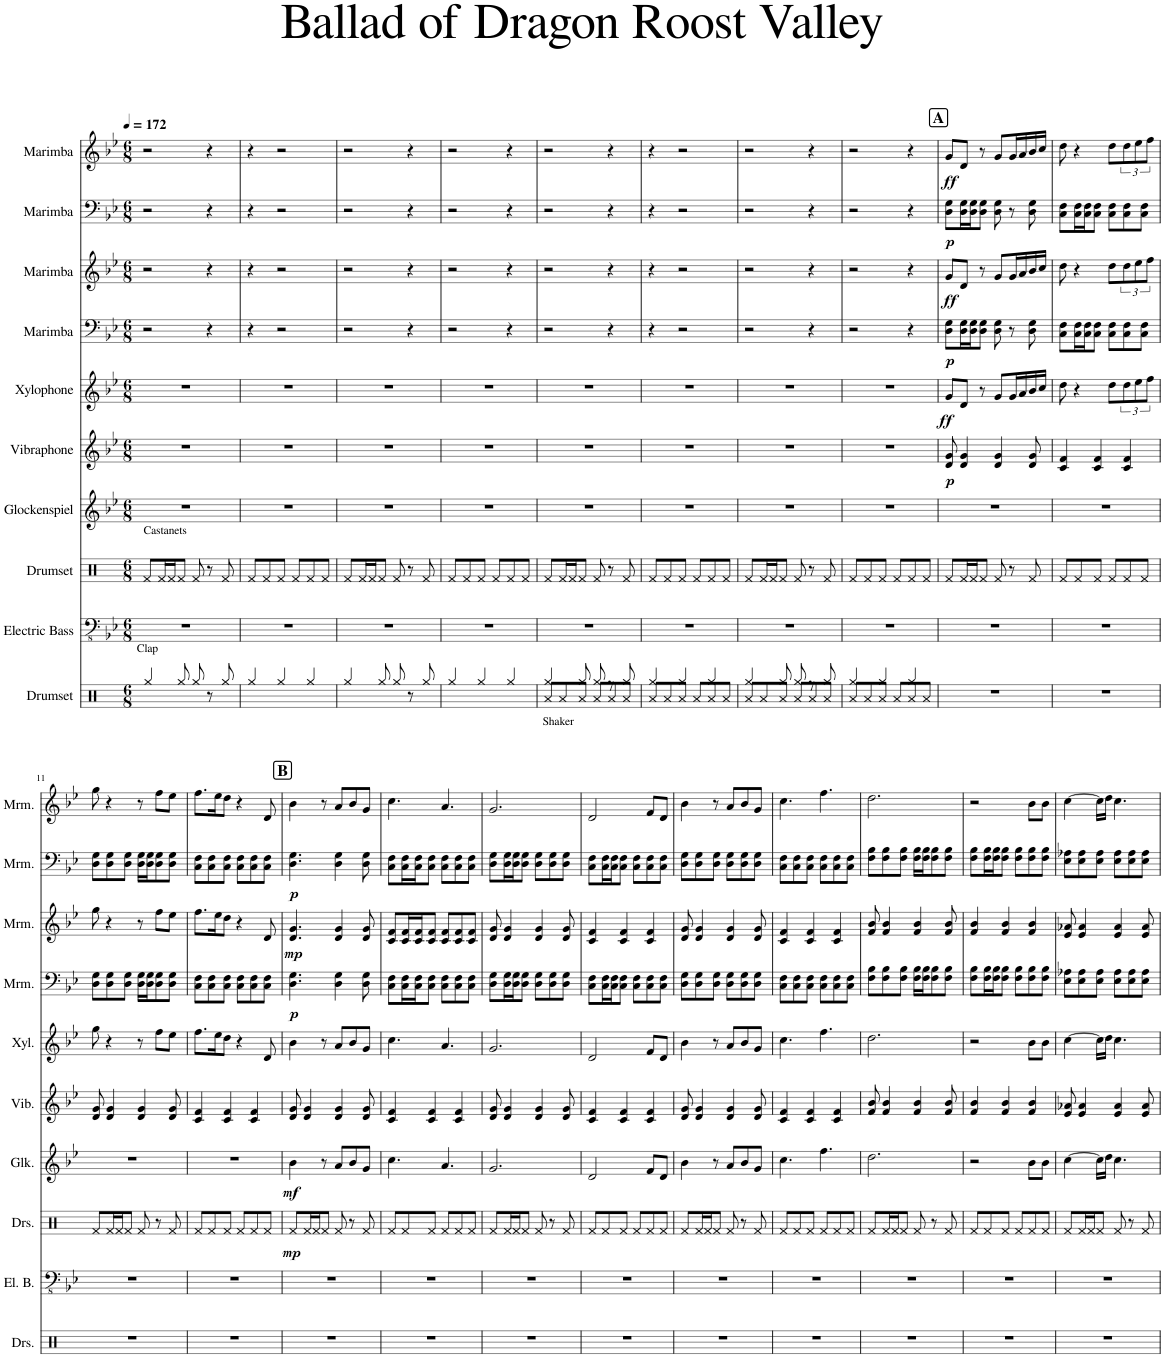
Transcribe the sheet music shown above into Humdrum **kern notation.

**kern	**kern	**kern	**dynam	**kern	**dynam	**kern	**dynam	**kern	**dynam	**kern	**dynam	**kern	**dynam	**kern	**dynam	**kern	**dynam
*part10	*part9	*part8	*part8	*part7	*part7	*part6	*part6	*part5	*part5	*part4	*part4	*part3	*part3	*part2	*part2	*part1	*part1
*staff10	*staff9	*staff8	*staff8	*staff7	*staff7	*staff6	*staff6	*staff5	*staff5	*staff4	*staff4	*staff3	*staff3	*staff2	*staff2	*staff1	*staff1
*I"Drumset	*I"Electric Bass	*I"Drumset	*	*I"Glockenspiel	*	*I"Vibraphone	*	*I"Xylophone	*	*I"Marimba	*	*I"Marimba	*	*I"Marimba	*	*I"Marimba	*
*I'Drs.	*I'El. B.	*I'Drs.	*	*I'Glk.	*	*I'Vib.	*	*I'Xyl.	*	*I'Mrm.	*	*I'Mrm.	*	*I'Mrm.	*	*I'Mrm.	*
*clefX	*clefFv4	*clefX	*	*clefG2	*	*clefG2	*	*clefG2	*	*clefF4	*	*clefG2	*	*clefF4	*	*clefG2	*
*	*	*	*	*Trd-14c-24	*	*	*	*Trd-7c-12	*	*	*	*	*	*	*	*	*
*k[]	*k[b-e-]	*k[]	*	*k[b-e-]	*	*k[b-e-]	*	*k[b-e-]	*	*k[b-e-]	*	*k[b-e-]	*	*k[b-e-]	*	*k[b-e-]	*
*M6/8	*M6/8	*M6/8	*	*M6/8	*	*M6/8	*	*M6/8	*	*M6/8	*	*M6/8	*	*M6/8	*	*M6/8	*
*MM172	*MM172	*MM172	*	*MM172	*	*MM172	*	*MM172	*	*MM172	*	*MM172	*	*MM172	*	*MM172	*
=1	=1	=1	=1	=1	=1	=1	=1	=1	=1	=1	=1	=1	=1	=1	=1	=1	=1
!	!	!LO:TX:a:t=Castanets	!	!	!	!	!	!	!	!	!	!	!	!	!	!	!
!LO:TX:a:t=Clap	!	!	!	!	!	!	!	!	!	!	!	!	!	!	!	!	!
4Rgg/	2.r	8Rf/L	.	2.r	.	2.r	.	2.r	.	2r	.	2r	.	2r	.	2r	.
.	.	16Rf/L	.	.	.	.	.	.	.	.	.	.	.	.	.	.	.
.	.	16Rf/J	.	.	.	.	.	.	.	.	.	.	.	.	.	.	.
8Rgg/	.	8Rf/J	.	.	.	.	.	.	.	.	.	.	.	.	.	.	.
8Rgg/	.	8Rf/	.	.	.	.	.	.	.	.	.	.	.	.	.	.	.
8r	.	8r	.	.	.	.	.	.	.	4r	.	4r	.	4r	.	4r	.
8Rgg/	.	8Rf/	.	.	.	.	.	.	.	.	.	.	.	.	.	.	.
=2	=2	=2	=2	=2	=2	=2	=2	=2	=2	=2	=2	=2	=2	=2	=2	=2	=2
4Rgg/	2.r	8Rf/L	.	2.r	.	2.r	.	2.r	.	4r	.	4r	.	4r	.	4r	.
.	.	8Rf/	.	.	.	.	.	.	.	.	.	.	.	.	.	.	.
4Rgg/	.	8Rf/J	.	.	.	.	.	.	.	2r	.	2r	.	2r	.	2r	.
.	.	8Rf/L	.	.	.	.	.	.	.	.	.	.	.	.	.	.	.
4Rgg/	.	8Rf/	.	.	.	.	.	.	.	.	.	.	.	.	.	.	.
.	.	8Rf/J	.	.	.	.	.	.	.	.	.	.	.	.	.	.	.
=3	=3	=3	=3	=3	=3	=3	=3	=3	=3	=3	=3	=3	=3	=3	=3	=3	=3
4Rgg/	2.r	8Rf/L	.	2.r	.	2.r	.	2.r	.	2r	.	2r	.	2r	.	2r	.
.	.	16Rf/L	.	.	.	.	.	.	.	.	.	.	.	.	.	.	.
.	.	16Rf/J	.	.	.	.	.	.	.	.	.	.	.	.	.	.	.
8Rgg/	.	8Rf/J	.	.	.	.	.	.	.	.	.	.	.	.	.	.	.
8Rgg/	.	8Rf/	.	.	.	.	.	.	.	.	.	.	.	.	.	.	.
8r	.	8r	.	.	.	.	.	.	.	4r	.	4r	.	4r	.	4r	.
8Rgg/	.	8Rf/	.	.	.	.	.	.	.	.	.	.	.	.	.	.	.
=4	=4	=4	=4	=4	=4	=4	=4	=4	=4	=4	=4	=4	=4	=4	=4	=4	=4
4Rgg/	2.r	8Rf/L	.	2.r	.	2.r	.	2.r	.	2r	.	2r	.	2r	.	2r	.
.	.	8Rf/	.	.	.	.	.	.	.	.	.	.	.	.	.	.	.
4Rgg/	.	8Rf/J	.	.	.	.	.	.	.	.	.	.	.	.	.	.	.
.	.	8Rf/L	.	.	.	.	.	.	.	.	.	.	.	.	.	.	.
4Rgg/	.	8Rf/	.	.	.	.	.	.	.	4r	.	4r	.	4r	.	4r	.
.	.	8Rf/J	.	.	.	.	.	.	.	.	.	.	.	.	.	.	.
=5	=5	=5	=5	=5	=5	=5	=5	=5	=5	=5	=5	=5	=5	=5	=5	=5	=5
*^	*	*	*	*	*	*	*	*	*	*	*	*	*	*	*	*	*
!LO:TX:b:t=Shaker	!	!	!	!	!	!	!	!	!	!	!	!	!	!	!	!	!	!
4Rgg/	8Ra/L	2.r	8Rf/L	.	2.r	.	2.r	.	2.r	.	2r	.	2r	.	2r	.	2r	.
.	8Ra/	.	16Rf/L	.	.	.	.	.	.	.	.	.	.	.	.	.	.	.
.	.	.	16Rf/J	.	.	.	.	.	.	.	.	.	.	.	.	.	.	.
8Rgg/	8Ra/J	.	8Rf/J	.	.	.	.	.	.	.	.	.	.	.	.	.	.	.
8Rgg/	8Ra/L	.	8Rf/	.	.	.	.	.	.	.	.	.	.	.	.	.	.	.
8r	8Ra/	.	8r	.	.	.	.	.	.	.	4r	.	4r	.	4r	.	4r	.
8Rgg/	8Ra/J	.	8Rf/	.	.	.	.	.	.	.	.	.	.	.	.	.	.	.
=6	=6	=6	=6	=6	=6	=6	=6	=6	=6	=6	=6	=6	=6	=6	=6	=6	=6	=6
4Rgg/	8Ra/L	2.r	8Rf/L	.	2.r	.	2.r	.	2.r	.	4r	.	4r	.	4r	.	4r	.
.	8Ra/	.	8Rf/	.	.	.	.	.	.	.	.	.	.	.	.	.	.	.
4Rgg/	8Ra/J	.	8Rf/J	.	.	.	.	.	.	.	2r	.	2r	.	2r	.	2r	.
.	8Ra/L	.	8Rf/L	.	.	.	.	.	.	.	.	.	.	.	.	.	.	.
4Rgg/	8Ra/	.	8Rf/	.	.	.	.	.	.	.	.	.	.	.	.	.	.	.
.	8Ra/J	.	8Rf/J	.	.	.	.	.	.	.	.	.	.	.	.	.	.	.
=7	=7	=7	=7	=7	=7	=7	=7	=7	=7	=7	=7	=7	=7	=7	=7	=7	=7	=7
4Rgg/	8Ra/L	2.r	8Rf/L	.	2.r	.	2.r	.	2.r	.	2r	.	2r	.	2r	.	2r	.
.	8Ra/	.	16Rf/L	.	.	.	.	.	.	.	.	.	.	.	.	.	.	.
.	.	.	16Rf/J	.	.	.	.	.	.	.	.	.	.	.	.	.	.	.
8Rgg/	8Ra/J	.	8Rf/J	.	.	.	.	.	.	.	.	.	.	.	.	.	.	.
8Rgg/	8Ra/L	.	8Rf/	.	.	.	.	.	.	.	.	.	.	.	.	.	.	.
8r	8Ra/	.	8r	.	.	.	.	.	.	.	4r	.	4r	.	4r	.	4r	.
8Rgg/	8Ra/J	.	8Rf/	.	.	.	.	.	.	.	.	.	.	.	.	.	.	.
=8	=8	=8	=8	=8	=8	=8	=8	=8	=8	=8	=8	=8	=8	=8	=8	=8	=8	=8
4Rgg/	8Ra/L	2.r	8Rf/L	.	2.r	.	2.r	.	2.r	.	2r	.	2r	.	2r	.	2r	.
.	8Ra/	.	8Rf/	.	.	.	.	.	.	.	.	.	.	.	.	.	.	.
4Rgg/	8Ra/J	.	8Rf/J	.	.	.	.	.	.	.	.	.	.	.	.	.	.	.
.	8Ra/L	.	8Rf/L	.	.	.	.	.	.	.	.	.	.	.	.	.	.	.
4Rgg/	8Ra/	.	8Rf/	.	.	.	.	.	.	.	4r	.	4r	.	4r	.	4r	.
.	8Ra/J	.	8Rf/J	.	.	.	.	.	.	.	.	.	.	.	.	.	.	.
!!LO:REH:place=s1:a:B:cj:fs=14:t=A
=9	=9	=9	=9	=9	=9	=9	=9	=9	=9	=9	=9	=9	=9	=9	=9	=9	=9	=9
!	!	!	!	!	!	!	!	!LO:DY:b	!	!LO:DY:b	!	!LO:DY:b	!	!LO:DY:b	!	!LO:DY:b	!	!LO:DY:b
*v	*v	*	*	*	*	*	*	*	*	*	*	*	*	*	*	*	*	*
2.r	2.r	8Rf/L	.	2.r	.	8d/ 8g/	p	8g/L	ff	8D\ 8G\L	p	8g/L	ff	8D\ 8G\L	p	8g/L	ff
.	.	16Rf/L	.	.	.	4d/ 4g/	.	8d/J	.	16D\ 16G\L	.	8d/J	.	16D\ 16G\L	.	8d/J	.
.	.	16Rf/J	.	.	.	.	.	.	.	16D\ 16G\J	.	.	.	16D\ 16G\J	.	.	.
.	.	8Rf/J	.	.	.	.	.	8r	.	8D\ 8G\J	.	8r	.	8D\ 8G\J	.	8r	.
.	.	8Rf/	.	.	.	4d/ 4g/	.	8g/L	.	8D\ 8G\	.	8g/L	.	8D\ 8G\	.	8g/L	.
.	.	8r	.	.	.	.	.	16g/L	.	8r	.	16g/L	.	8r	.	16g/L	.
.	.	.	.	.	.	.	.	16a/	.	.	.	16a/	.	.	.	16a/	.
.	.	8Rf/	.	.	.	8d/ 8g/	.	16b-/	.	8D\ 8G\	.	16b-/	.	8D\ 8G\	.	16b-/	.
.	.	.	.	.	.	.	.	16cc/JJ	.	.	.	16cc/JJ	.	.	.	16cc/JJ	.
=10	=10	=10	=10	=10	=10	=10	=10	=10	=10	=10	=10	=10	=10	=10	=10	=10	=10
2.r	2.r	8Rf/L	.	2.r	.	4c/ 4f/	.	8dd\	.	8C\ 8F\L	.	8dd\	.	8C\ 8F\L	.	8dd\	.
.	.	8Rf/	.	.	.	.	.	4r	.	16C\ 16F\L	.	4r	.	16C\ 16F\L	.	4r	.
.	.	.	.	.	.	.	.	.	.	16C\ 16F\J	.	.	.	16C\ 16F\J	.	.	.
.	.	8Rf/J	.	.	.	4c/ 4f/	.	.	.	8C\ 8F\J	.	.	.	8C\ 8F\J	.	.	.
.	.	8Rf/L	.	.	.	.	.	8dd\L	.	8C\ 8F\L	.	8dd\L	.	8C\ 8F\L	.	8dd\L	.
.	.	8Rf/	.	.	.	4c/ 4f/	.	12dd\	.	8C\ 8F\	.	12dd\	.	8C\ 8F\	.	12dd\	.
.	.	.	.	.	.	.	.	12ee-\	.	.	.	12ee-\	.	.	.	12ee-\	.
.	.	8Rf/J	.	.	.	.	.	.	.	8C\ 8F\J	.	.	.	8C\ 8F\J	.	.	.
.	.	.	.	.	.	.	.	12ff\J	.	.	.	12ff\J	.	.	.	12ff\J	.
!!LO:LB:g=z
=11	=11	=11	=11	=11	=11	=11	=11	=11	=11	=11	=11	=11	=11	=11	=11	=11	=11
2.r	2.r	8Rf/L	.	2.r	.	8d/ 8g/	.	8gg\	.	8D\ 8G\L	.	8gg\	.	8D\ 8G\L	.	8gg\	.
.	.	16Rf/L	.	.	.	4d/ 4g/	.	4r	.	8D\ 8G\	.	4r	.	8D\ 8G\	.	4r	.
.	.	16Rf/J	.	.	.	.	.	.	.	.	.	.	.	.	.	.	.
.	.	8Rf/J	.	.	.	.	.	.	.	8D\ 8G\J	.	.	.	8D\ 8G\J	.	.	.
.	.	8Rf/	.	.	.	4d/ 4g/	.	8r	.	16D\ 16G\LL	.	8r	.	16D\ 16G\LL	.	8r	.
.	.	.	.	.	.	.	.	.	.	16D\ 16G\J	.	.	.	16D\ 16G\J	.	.	.
.	.	8r	.	.	.	.	.	8ff\L	.	8D\ 8G\	.	8ff\L	.	8D\ 8G\	.	8ff\L	.
.	.	8Rf/	.	.	.	8d/ 8g/	.	8ee-\J	.	8D\ 8G\J	.	8ee-\J	.	8D\ 8G\J	.	8ee-\J	.
=12	=12	=12	=12	=12	=12	=12	=12	=12	=12	=12	=12	=12	=12	=12	=12	=12	=12
2.r	2.r	8Rf/L	.	2.r	.	4c/ 4f/	.	8.ff\L	.	8C\ 8F\L	.	8.ff\L	.	8C\ 8F\L	.	8.ff\L	.
.	.	8Rf/	.	.	.	.	.	.	.	8C\ 8F\	.	.	.	8C\ 8F\	.	.	.
.	.	.	.	.	.	.	.	16ee-\K	.	.	.	16ee-\K	.	.	.	16ee-\K	.
.	.	8Rf/J	.	.	.	4c/ 4f/	.	8dd\J	.	8C\ 8F\J	.	8dd\J	.	8C\ 8F\J	.	8dd\J	.
.	.	8Rf/L	.	.	.	.	.	4r	.	8C\ 8F\L	.	4r	.	8C\ 8F\L	.	4r	.
.	.	8Rf/	.	.	.	4c/ 4f/	.	.	.	8C\ 8F\	.	.	.	8C\ 8F\	.	.	.
.	.	8Rf/J	.	.	.	.	.	8d/	.	8C\ 8F\J	.	8d/	.	8C\ 8F\J	.	8d/	.
!!LO:REH:place=s1:a:B:cj:fs=14:t=B
=13	=13	=13	=13	=13	=13	=13	=13	=13	=13	=13	=13	=13	=13	=13	=13	=13	=13
!	!	!	!LO:DY:b	!	!LO:DY:b	!	!	!	!	!	!LO:DY:b	!	!LO:DY:b	!	!LO:DY:b	!	!
2.r	2.r	8Rf/L	mp	4b-\	mf	8d/ 8g/	.	4b-\	.	4.D\ 4.G\	p	4.d/ 4.g/	mp	4.D\ 4.G\	p	4b-\	.
.	.	16Rf/L	.	.	.	4d/ 4g/	.	.	.	.	.	.	.	.	.	.	.
.	.	16Rf/J	.	.	.	.	.	.	.	.	.	.	.	.	.	.	.
.	.	8Rf/J	.	8r	.	.	.	8r	.	.	.	.	.	.	.	8r	.
.	.	8Rf/	.	8a/L	.	4d/ 4g/	.	8a/L	.	4D\ 4G\	.	4d/ 4g/	.	4D\ 4G\	.	8a/L	.
.	.	8r	.	8b-/	.	.	.	8b-/	.	.	.	.	.	.	.	8b-/	.
.	.	8Rf/	.	8g/J	.	8d/ 8g/	.	8g/J	.	8D\ 8G\	.	8d/ 8g/	.	8D\ 8G\	.	8g/J	.
=14	=14	=14	=14	=14	=14	=14	=14	=14	=14	=14	=14	=14	=14	=14	=14	=14	=14
2.r	2.r	8Rf/L	.	4.cc\	.	4c/ 4f/	.	4.cc\	.	8C\ 8F\L	.	8c/ 8f/L	.	8C\ 8F\L	.	4.cc\	.
.	.	8Rf/	.	.	.	.	.	.	.	16C\ 16F\L	.	16c/ 16f/L	.	16C\ 16F\L	.	.	.
.	.	.	.	.	.	.	.	.	.	16C\ 16F\J	.	16c/ 16f/J	.	16C\ 16F\J	.	.	.
.	.	8Rf/J	.	.	.	4c/ 4f/	.	.	.	8C\ 8F\J	.	8c/ 8f/J	.	8C\ 8F\J	.	.	.
.	.	8Rf/L	.	4.a/	.	.	.	4.a/	.	8C\ 8F\L	.	8c/ 8f/L	.	8C\ 8F\L	.	4.a/	.
.	.	8Rf/	.	.	.	4c/ 4f/	.	.	.	8C\ 8F\	.	8c/ 8f/	.	8C\ 8F\	.	.	.
.	.	8Rf/J	.	.	.	.	.	.	.	8C\ 8F\J	.	8c/ 8f/J	.	8C\ 8F\J	.	.	.
=15	=15	=15	=15	=15	=15	=15	=15	=15	=15	=15	=15	=15	=15	=15	=15	=15	=15
2.r	2.r	8Rf/L	.	2.g/	.	8d/ 8g/	.	2.g/	.	8D\ 8G\L	.	8d/ 8g/	.	8D\ 8G\L	.	2.g/	.
.	.	16Rf/L	.	.	.	4d/ 4g/	.	.	.	16D\ 16G\L	.	4d/ 4g/	.	16D\ 16G\L	.	.	.
.	.	16Rf/J	.	.	.	.	.	.	.	16D\ 16G\J	.	.	.	16D\ 16G\J	.	.	.
.	.	8Rf/J	.	.	.	.	.	.	.	8D\ 8G\J	.	.	.	8D\ 8G\J	.	.	.
.	.	8Rf/	.	.	.	4d/ 4g/	.	.	.	8D\ 8G\L	.	4d/ 4g/	.	8D\ 8G\L	.	.	.
.	.	8r	.	.	.	.	.	.	.	8D\ 8G\	.	.	.	8D\ 8G\	.	.	.
.	.	8Rf/	.	.	.	8d/ 8g/	.	.	.	8D\ 8G\J	.	8d/ 8g/	.	8D\ 8G\J	.	.	.
=16	=16	=16	=16	=16	=16	=16	=16	=16	=16	=16	=16	=16	=16	=16	=16	=16	=16
2.r	2.r	8Rf/L	.	2d/	.	4c/ 4f/	.	2d/	.	8C\ 8F\L	.	4c/ 4f/	.	8C\ 8F\L	.	2d/	.
.	.	8Rf/	.	.	.	.	.	.	.	16C\ 16F\L	.	.	.	16C\ 16F\L	.	.	.
.	.	.	.	.	.	.	.	.	.	16C\ 16F\J	.	.	.	16C\ 16F\J	.	.	.
.	.	8Rf/J	.	.	.	4c/ 4f/	.	.	.	8C\ 8F\J	.	4c/ 4f/	.	8C\ 8F\J	.	.	.
.	.	8Rf/L	.	.	.	.	.	.	.	8C\ 8F\L	.	.	.	8C\ 8F\L	.	.	.
.	.	8Rf/	.	8f/L	.	4c/ 4f/	.	8f/L	.	8C\ 8F\	.	4c/ 4f/	.	8C\ 8F\	.	8f/L	.
.	.	8Rf/J	.	8d/J	.	.	.	8d/J	.	8C\ 8F\J	.	.	.	8C\ 8F\J	.	8d/J	.
=17	=17	=17	=17	=17	=17	=17	=17	=17	=17	=17	=17	=17	=17	=17	=17	=17	=17
2.r	2.r	8Rf/L	.	4b-\	.	8d/ 8g/	.	4b-\	.	8D\ 8G\L	.	8d/ 8g/	.	8D\ 8G\L	.	4b-\	.
.	.	16Rf/L	.	.	.	4d/ 4g/	.	.	.	8D\ 8G\	.	4d/ 4g/	.	8D\ 8G\	.	.	.
.	.	16Rf/J	.	.	.	.	.	.	.	.	.	.	.	.	.	.	.
.	.	8Rf/J	.	8r	.	.	.	8r	.	8D\ 8G\J	.	.	.	8D\ 8G\J	.	8r	.
.	.	8Rf/	.	8a/L	.	4d/ 4g/	.	8a/L	.	8D\ 8G\L	.	4d/ 4g/	.	8D\ 8G\L	.	8a/L	.
.	.	8r	.	8b-/	.	.	.	8b-/	.	8D\ 8G\	.	.	.	8D\ 8G\	.	8b-/	.
.	.	8Rf/	.	8g/J	.	8d/ 8g/	.	8g/J	.	8D\ 8G\J	.	8d/ 8g/	.	8D\ 8G\J	.	8g/J	.
=18	=18	=18	=18	=18	=18	=18	=18	=18	=18	=18	=18	=18	=18	=18	=18	=18	=18
2.r	2.r	8Rf/L	.	4.cc\	.	4c/ 4f/	.	4.cc\	.	8C\ 8F\L	.	4c/ 4f/	.	8C\ 8F\L	.	4.cc\	.
.	.	8Rf/	.	.	.	.	.	.	.	8C\ 8F\	.	.	.	8C\ 8F\	.	.	.
.	.	8Rf/J	.	.	.	4c/ 4f/	.	.	.	8C\ 8F\J	.	4c/ 4f/	.	8C\ 8F\J	.	.	.
.	.	8Rf/L	.	4.ff\	.	.	.	4.ff\	.	8C\ 8F\L	.	.	.	8C\ 8F\L	.	4.ff\	.
.	.	8Rf/	.	.	.	4c/ 4f/	.	.	.	8C\ 8F\	.	4c/ 4f/	.	8C\ 8F\	.	.	.
.	.	8Rf/J	.	.	.	.	.	.	.	8C\ 8F\J	.	.	.	8C\ 8F\J	.	.	.
=19	=19	=19	=19	=19	=19	=19	=19	=19	=19	=19	=19	=19	=19	=19	=19	=19	=19
2.r	2.r	8Rf/L	.	2.dd\	.	8f/ 8b-/	.	2.dd\	.	8F\ 8B-\L	.	8f/ 8b-/	.	8F\ 8B-\L	.	2.dd\	.
.	.	16Rf/L	.	.	.	4f/ 4b-/	.	.	.	8F\ 8B-\	.	4f/ 4b-/	.	8F\ 8B-\	.	.	.
.	.	16Rf/J	.	.	.	.	.	.	.	.	.	.	.	.	.	.	.
.	.	8Rf/J	.	.	.	.	.	.	.	8F\ 8B-\J	.	.	.	8F\ 8B-\J	.	.	.
.	.	8Rf/	.	.	.	4f/ 4b-/	.	.	.	16F\ 16B-\LL	.	4f/ 4b-/	.	16F\ 16B-\LL	.	.	.
.	.	.	.	.	.	.	.	.	.	16F\ 16B-\J	.	.	.	16F\ 16B-\J	.	.	.
.	.	8r	.	.	.	.	.	.	.	8F\ 8B-\	.	.	.	8F\ 8B-\	.	.	.
.	.	8Rf/	.	.	.	8f/ 8b-/	.	.	.	8F\ 8B-\J	.	8f/ 8b-/	.	8F\ 8B-\J	.	.	.
=20	=20	=20	=20	=20	=20	=20	=20	=20	=20	=20	=20	=20	=20	=20	=20	=20	=20
2.r	2.r	8Rf/L	.	2r	.	4f/ 4b-/	.	2r	.	8F\ 8B-\L	.	4f/ 4b-/	.	8F\ 8B-\L	.	2r	.
.	.	8Rf/	.	.	.	.	.	.	.	16F\ 16B-\L	.	.	.	16F\ 16B-\L	.	.	.
.	.	.	.	.	.	.	.	.	.	16F\ 16B-\J	.	.	.	16F\ 16B-\J	.	.	.
.	.	8Rf/J	.	.	.	4f/ 4b-/	.	.	.	8F\ 8B-\J	.	4f/ 4b-/	.	8F\ 8B-\J	.	.	.
.	.	8Rf/L	.	.	.	.	.	.	.	8F\ 8B-\L	.	.	.	8F\ 8B-\L	.	.	.
.	.	8Rf/	.	8b-\L	.	4f/ 4b-/	.	8b-\L	.	8F\ 8B-\	.	4f/ 4b-/	.	8F\ 8B-\	.	8b-\L	.
.	.	8Rf/J	.	8b-\J	.	.	.	8b-\J	.	8F\ 8B-\J	.	.	.	8F\ 8B-\J	.	8b-\J	.
=21	=21	=21	=21	=21	=21	=21	=21	=21	=21	=21	=21	=21	=21	=21	=21	=21	=21
2.r	2.r	8Rf/L	.	[4cc\	.	8e-/ 8a-X/	.	[4cc\	.	8E-\ 8A-X\L	.	8e-/ 8a-X/	.	8E-\ 8A-X\L	.	[4cc\	.
.	.	16Rf/L	.	.	.	4e-/ 4a-/	.	.	.	8E-\ 8A-\	.	4e-/ 4a-/	.	8E-\ 8A-\	.	.	.
.	.	16Rf/J	.	.	.	.	.	.	.	.	.	.	.	.	.	.	.
.	.	8Rf/J	.	16cc\LL]	.	.	.	16cc\LL]	.	8E-\ 8A-\J	.	.	.	8E-\ 8A-\J	.	16cc\LL]	.
.	.	.	.	16dd\JJ	.	.	.	16dd\JJ	.	.	.	.	.	.	.	16dd\JJ	.
.	.	8Rf/	.	4.cc\	.	4e-/ 4a-/	.	4.cc\	.	8E-\ 8A-\L	.	4e-/ 4a-/	.	8E-\ 8A-\L	.	4.cc\	.
.	.	8r	.	.	.	.	.	.	.	8E-\ 8A-\	.	.	.	8E-\ 8A-\	.	.	.
.	.	8Rf/	.	.	.	8e-/ 8a-/	.	.	.	8E-\ 8A-\J	.	8e-/ 8a-/	.	8E-\ 8A-\J	.	.	.
=	=	=	=	=	=	=	=	=	=	=	=	=	=	=	=	=	=
*-	*-	*-	*-	*-	*-	*-	*-	*-	*-	*-	*-	*-	*-	*-	*-	*-	*-
